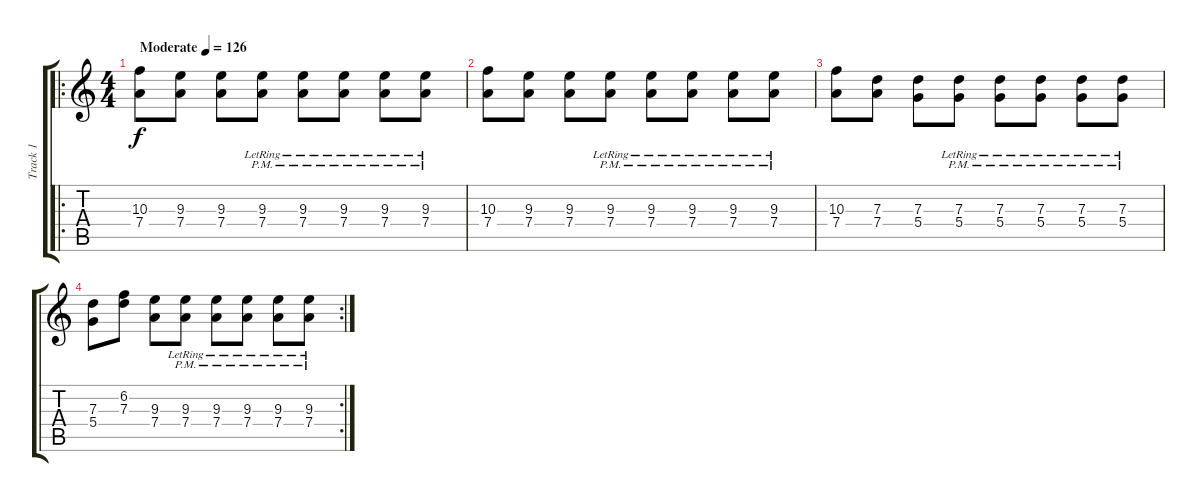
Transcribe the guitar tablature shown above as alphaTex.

\track ("Track 1" "Track 1") {instrument distortionguitar}
\staff {score tabs}
\tuning (E4 B3 G3 D3 A2 E2) {hide}
\ro
\ts (4 4)
\tempo (126 "Moderate")
\clef g2
\ks c
(10.3 7.4).8{dy f instrument distortionguitar} (9.3 7.4).8 (9.3 7.4).8 (9.3{pm lr} 7.4{pm lr}).8 (9.3{pm lr} 7.4{pm lr}).8 (9.3{pm lr} 7.4{pm lr}).8 (9.3{pm lr} 7.4{pm lr}).8 (9.3{pm lr} 7.4{pm lr}).8 |
(10.3 7.4).8 (9.3 7.4).8 (9.3 7.4).8 (9.3{pm lr} 7.4{pm lr}).8 (9.3{pm lr} 7.4{pm lr}).8 (9.3{pm lr} 7.4{pm lr}).8 (9.3{pm lr} 7.4{pm lr}).8 (9.3{pm lr} 7.4{pm lr}).8 |
(10.3 7.4).8 (7.3 7.4).8 (7.3 5.4).8 (7.3{pm lr} 5.4{pm lr}).8 (7.3{pm lr} 5.4{pm lr}).8 (7.3{pm lr} 5.4{pm lr}).8 (7.3{pm lr} 5.4{pm lr}).8 (7.3{pm lr} 5.4{pm lr}).8 |
\rc 2
(7.3 5.4).8 (6.2 7.3).8 (9.3 7.4).8 (9.3{pm lr} 7.4{pm lr}).8 (9.3{pm lr} 7.4{pm lr}).8 (9.3{pm lr} 7.4{pm lr}).8 (9.3{pm lr} 7.4{pm lr}).8 (9.3{pm lr} 7.4{pm lr}).8
